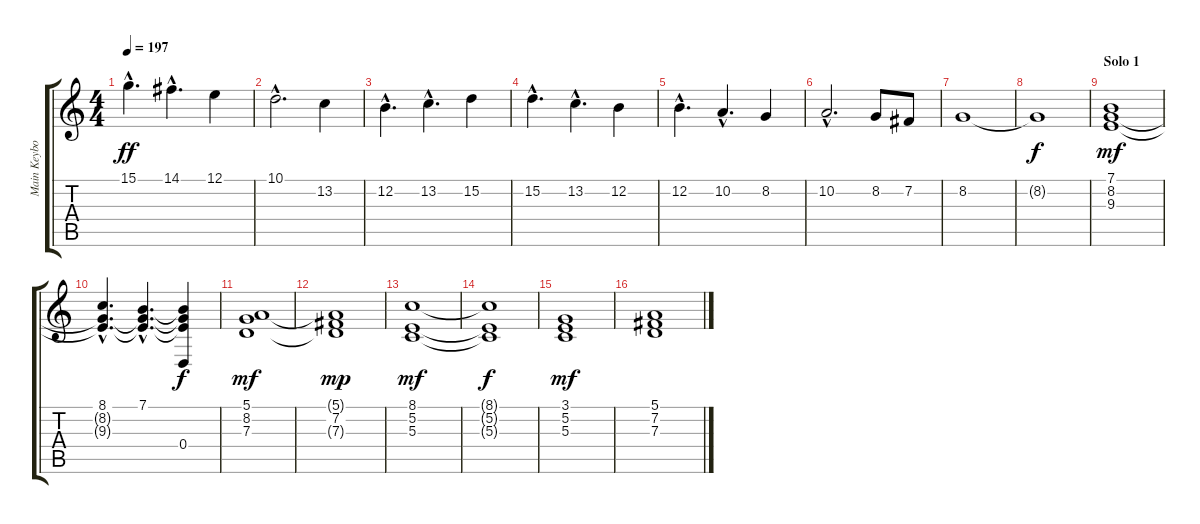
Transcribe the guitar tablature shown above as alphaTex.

\track ("Main Keyboards" "Main Keybo") {instrument stringensemble1}
\staff {score tabs}
\tuning (E4 B3 G3 D3 A2 E2) {hide}
\ts (4 4)
\tempo 197
\clef g2
\ks c
15.1{hac}.4{d dy ff} 14.1{hac}.4{d} 12.1.4 |
10.1{hac}.2{d} 13.2.4 |
12.2{hac}.4{d} 13.2{hac}.4{d} 15.2.4 |
15.2{hac}.4{d} 13.2{hac}.4{d} 12.2.4 |
12.2{hac}.4{d} 10.2{hac}.4{d} 8.2.4 |
10.2{hac}.2{d} 8.2.8 7.2.8 |
8.2.1 |
8.2{t}.1{dy f} |
\section ("" "Solo 1")
(7.1 8.2 9.3).1{dy mf volume 13 instrument synthstrings1} |
(8.1{hac} 8.2{hac t} 9.3{hac t}).4{d} (7.1{hac} 8.2{hac t} 9.3{hac t}).4{d} (7.1{t} 8.2{t} 9.3{t} 0.4).4{dy f} |
(5.1 8.2 7.3).1{dy mf} |
(5.1{t} 7.2 7.3{t}).1{dy mp} |
(8.1 5.2 5.3).1{dy mf} |
(8.1{t} 5.2{t} 5.3{t}).1{dy f} |
(3.1 5.2 5.3).1{dy mf} |
(5.1 7.2 7.3).1
